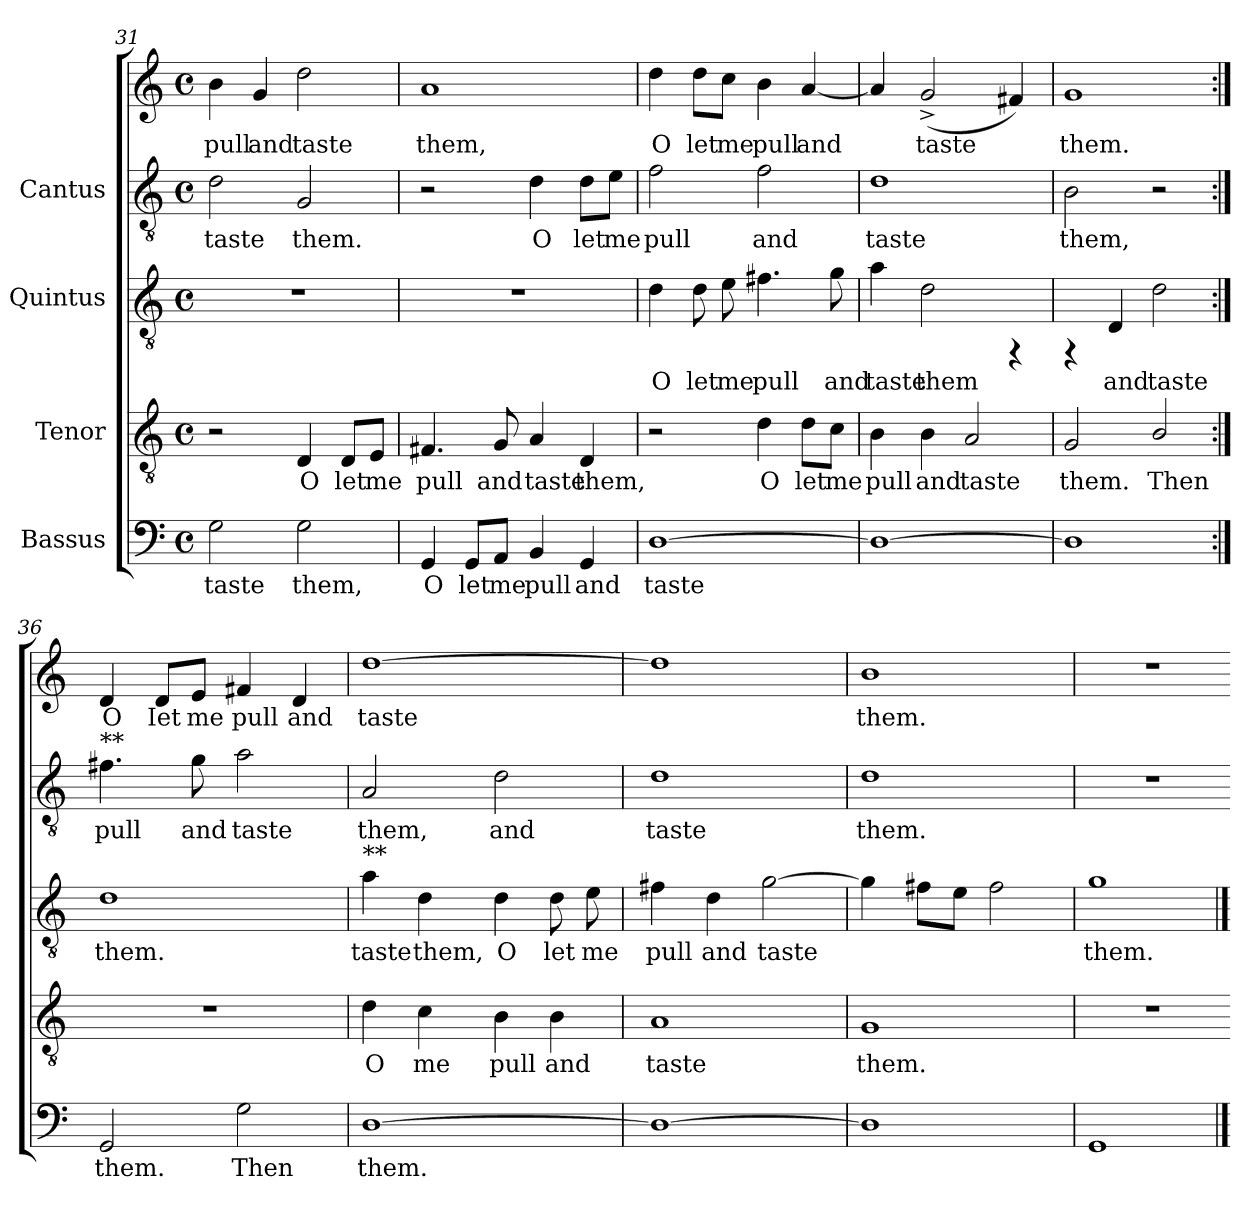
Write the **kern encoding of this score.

**kern	**text	**kern	**text	**kern	**text	**kern	**text	**kern	**text
*part4	*part4	*part3	*part3	*part2	*part2	*part1	*part1	*part1	*part1
*staff5	*staff5	*staff4	*staff4	*staff3	*staff3	*staff2	*staff2	*staff1	*staff1
*I"Bassus	*	*I"Tenor	*	*I"Quintus	*	*I"Cantus	*	*	*
*clefF4	*	*clefGv2	*	*clefGv2	*	*clefGv2	*	*clefG2	*
*M4/4	*	*M4/4	*	*M4/4	*	*M4/4	*	*M4/4	*
*met(c)	*	*met(c)	*	*met(c)	*	*met(c)	*	*met(c)	*
=31	=31	=31	=31	=31	=31	=31	=31	=31	=31
!	!LO:LY:b:cj	!	!	!	!	!	!LO:LY:b:cj	!	!LO:LY:b:cj
2G\	taste	2r	.	1r	.	2d\	taste	4b\	pull
!	!	!	!	!	!	!	!	!	!LO:LY:b:cj
.	.	.	.	.	.	.	.	4g/	and
!	!LO:LY:b:cj	!	!LO:LY:b:cj	!	!	!	!LO:LY:b:cj	!	!LO:LY:b:cj
2G\	them,	4D/	O	.	.	2G/	them.	2dd\	taste
!	!	!	!LO:LY:b:cj	!	!	!	!	!	!
.	.	8D/L	let	.	.	.	.	.	.
!	!	!	!LO:LY:b:cj	!	!	!	!	!	!
.	.	8E/J	me	.	.	.	.	.	.
=32	=32	=32	=32	=32	=32	=32	=32	=32	=32
!	!LO:LY:b:cj	!	!LO:LY:b:cj	!	!	!	!	!	!LO:LY:b:cj
4GG/	O	4.F#X/	pull	1r	.	2r	.	1a	them,
!	!LO:LY:b:cj	!	!	!	!	!	!	!	!
8GG/L	let	.	.	.	.	.	.	.	.
!	!LO:LY:b:cj	!	!LO:LY:b:cj	!	!	!	!	!	!
8AA/J	me	8G/	and	.	.	.	.	.	.
!	!LO:LY:b:cj	!	!LO:LY:b:cj	!	!	!	!LO:LY:b:cj	!	!
4BB/	pull	4A/	taste	.	.	4d\	O	.	.
!	!LO:LY:b:cj	!	!LO:LY:b:cj	!	!	!	!LO:LY:b:cj	!	!
4GG/	and	4D/	them,	.	.	8d\L	let	.	.
!	!	!	!	!	!	!	!LO:LY:b:cj	!	!
.	.	.	.	.	.	8e\J	me	.	.
=33	=33	=33	=33	=33	=33	=33	=33	=33	=33
!	!LO:LY:b:cj	!	!	!	!LO:LY:b:cj	!	!LO:LY:b:cj	!	!LO:LY:b:cj
[>1D	taste	2r	.	4d\	O	2f\	pull	4dd\	O
!	!	!	!	!	!LO:LY:b:cj	!	!	!	!LO:LY:b:cj
.	.	.	.	8d\	let	.	.	8dd\L	let
!	!	!	!	!	!LO:LY:b:cj	!	!	!	!LO:LY:b:cj
.	.	.	.	8e\	me	.	.	8cc\J	me
!	!	!	!LO:LY:b:cj	!	!LO:LY:b:cj	!	!LO:LY:b:cj	!	!LO:LY:b:cj
.	.	4d\	O	4.f#X\	pull	2f\	and	4b\	pull
!	!	!	!LO:LY:b:cj	!	!	!	!	!	!LO:LY:b:cj
.	.	8d\L	let	.	.	.	.	[<4a/	and
!	!	!	!LO:LY:b:cj	!	!LO:LY:b:cj	!	!	!	!
.	.	8c\J	me	8g\	and	.	.	.	.
!!LO:LB:g=z
=34	=34	=34	=34	=34	=34	=34	=34	=34	=34
!	!	!	!LO:LY:b:cj	!	!LO:LY:b:cj	!	!LO:LY:b:cj	!	!LO:LY:b:cj
1D_>	.	4B\	pull	4a\	taste	1d	taste	4a/]	.
!	!	!	!LO:LY:b:cj	!	!LO:LY:b:cj	!	!	!	!LO:LY:b:cj
.	.	4B\	and	2d\	them	.	.	(<2g^</	taste
!	!	!	!LO:LY:b:cj	!	!	!	!	!	!
.	.	2A/	taste	.	.	.	.	.	.
!	!	!	!	!	!	!	!	!	!LO:LY:b:cj
.	.	.	.	4rFF	.	.	.	4f#X/)	.
=35	=35	=35	=35	=35	=35	=35	=35	=35	=35
!	!	!	!LO:LY:b:cj	!	!	!	!LO:LY:b:cj	!	!LO:LY:b:cj
1D]	.	2G/	them.	4rFF	.	2B\	them,	1g	them.
!	!	!	!	!	!LO:LY:b:cj	!	!	!	!
.	.	.	.	4D/	and	.	.	.	.
!	!	!	!LO:LY:b:cj	!	!LO:LY:b:cj	!	!	!	!
.	.	2B/	Then	2d\	taste	2r	.	.	.
=36:|!	=36:|!	=36:|!	=36:|!	=36:|!	=36:|!	=36:|!	=36:|!	=36:|!	=36:|!
!	!	!	!	!	!	!LO:TX:a:t=**	!	!	!
!	!LO:LY:b:cj	!	!	!	!LO:LY:b:cj	!	!LO:LY:b:cj	!	!LO:LY:b:cj
2GG/	them.	1r	.	1d	them.	4.f#X\	pull	4d/	O
!	!	!	!	!	!	!	!	!	!LO:LY:b:cj
.	.	.	.	.	.	.	.	8d/L	Iet
!	!	!	!	!	!	!	!LO:LY:b:cj	!	!LO:LY:b:cj
.	.	.	.	.	.	8g\	and	8e/J	me
!	!LO:LY:b:cj	!	!	!	!	!	!LO:LY:b:cj	!	!LO:LY:b:cj
2G\	Then	.	.	.	.	2a\	taste	4f#X/	pull
!	!	!	!	!	!	!	!	!	!LO:LY:b:cj
.	.	.	.	.	.	.	.	4d/	and
=37	=37	=37	=37	=37	=37	=37	=37	=37	=37
!	!	!	!	!LO:TX:a:t=**	!	!	!	!	!
!	!LO:LY:b:cj	!	!LO:LY:b:cj	!	!LO:LY:b:cj	!	!LO:LY:b:cj	!	!LO:LY:b:cj
[>1D	them.	4d\	O	4a\	taste	2A/	them,	[>1dd	taste
!	!	!	!LO:LY:b:cj	!	!LO:LY:b:cj	!	!	!	!
.	.	4c\	me	4d\	them,	.	.	.	.
!	!	!	!LO:LY:b:cj	!	!LO:LY:b:cj	!	!LO:LY:b:cj	!	!
.	.	4B\	pull	4d\	O	2d\	and	.	.
!	!	!	!LO:LY:b:cj	!	!LO:LY:b:cj	!	!	!	!
.	.	4B\	and	8d\	let	.	.	.	.
!	!	!	!	!	!LO:LY:b:cj	!	!	!	!
.	.	.	.	8e\	me	.	.	.	.
=38	=38	=38	=38	=38	=38	=38	=38	=38	=38
!	!	!	!LO:LY:b:cj	!	!LO:LY:b:cj	!	!LO:LY:b:cj	!	!
1D_>	.	1A	taste	4f#X\	pull	1d	taste	1dd]	.
!	!	!	!	!	!LO:LY:b:cj	!	!	!	!
.	.	.	.	4d\	and	.	.	.	.
!	!	!	!	!	!LO:LY:b:cj	!	!	!	!
.	.	.	.	[>2g\	taste	.	.	.	.
!!LO:PB:g=z
=39	=39	=39	=39	=39	=39	=39	=39	=39	=39
!	!	!	!LO:LY:b:cj	!	!	!	!LO:LY:b:cj	!	!LO:LY:b:cj
1D]	.	1G	them.	4g\]	.	1d	them.	1b	them.
.	.	.	.	8f#X\L	.	.	.	.	.
.	.	.	.	8e\J	.	.	.	.	.
.	.	.	.	2f#\	.	.	.	.	.
=40	=40	=40	=40	=40	=40	=40	=40	=40	=40
!	!	!	!	!	!LO:LY:b:cj	!	!	!	!
1GG	.	1r	.	1g	them.	1r	.	1r	.
==	==	=	==	==	==	==	==	==	==
*-	*-	*-	*-	*-	*-	*-	*-	*-	*-
